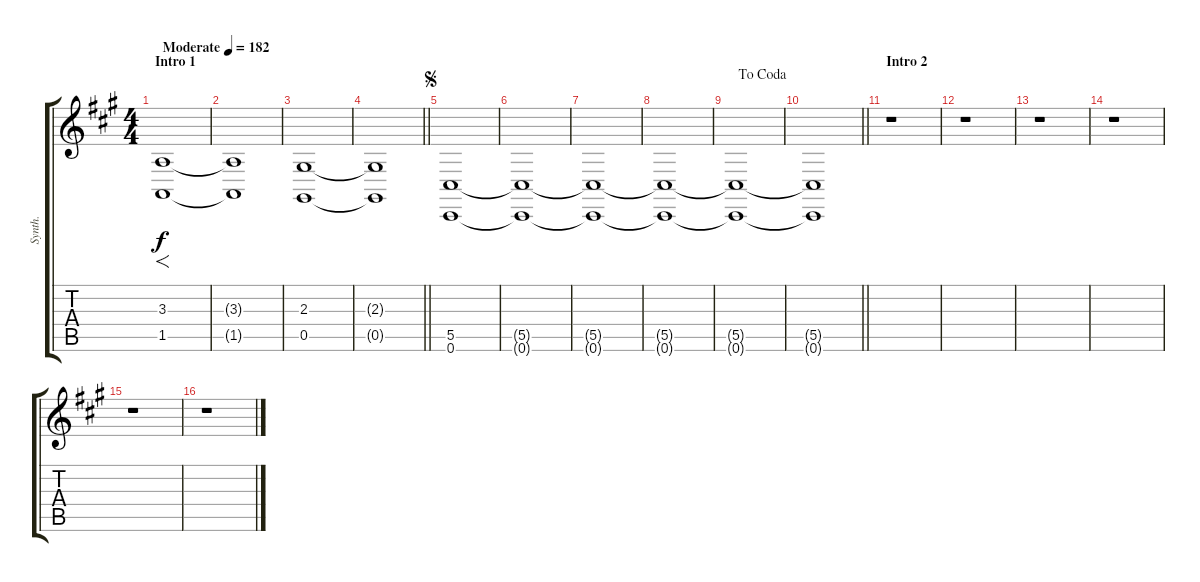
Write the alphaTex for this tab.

\track ("Synth." "Synth.") {instrument pad8sweep}
\staff {score tabs}
\tuning (Eb4 Bb3 Gb3 Db3 Ab2 Db2) {hide}
\ts (4 4)
\section ("" "Intro 1")
\tempo (182 "Moderate")
\clef g2
\ks a
(3.3 1.5).1{f dy f instrument pad8sweep} |
(3.3{t} 1.5{t}).1 |
(2.3 0.5).1 |
\barLineRight lightlight
(2.3{t} 0.5{t}).1 |
\jump segno
(5.5 0.6).1 |
(5.5{t} 0.6{t}).1 |
(5.5{t} 0.6{t}).1 |
(5.5{t} 0.6{t}).1 |
\jump dacoda
(5.5{t} 0.6{t}).1 |
\barLineRight lightlight
(5.5{t} 0.6{t}).1 |
\section ("" "Intro 2")
r.1 |
r.1 |
r.1 |
r.1 |
r.1 |
r.1
